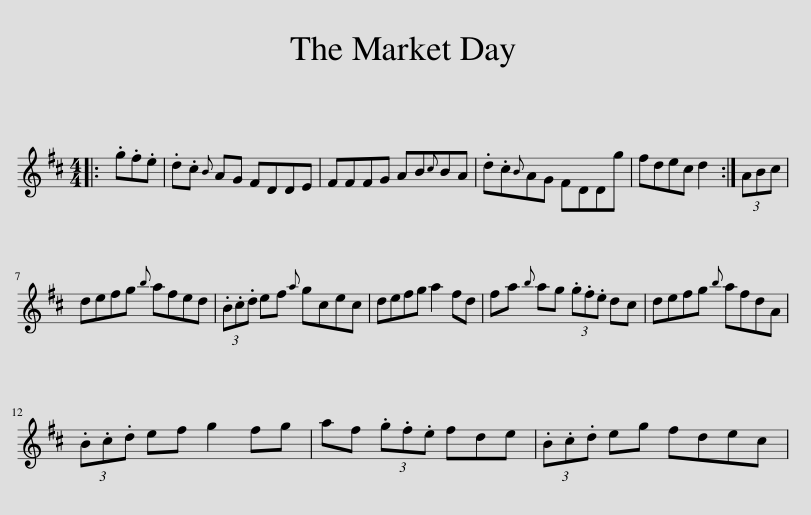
X:1
L:1/8
M:4/4
I:linebreak $
K:D
V:1 treble
V:1
|: .g.f.e | .d.c{B} AG FDDE | FFFG AB{c}BA | .d.c{B}AG FDDg | fdec d2 :| %5
 (3ABc |$ defg{b} afed | (3.B.c.d ef{a} gcec | defg a2 fd | fa{b} ag (3.g.f.e dc | %10
 defg{b} afdA |$ (3.B.c.d ef g2 fg | af (3.g.f.e fde | (3.B.c.d eg fdec | %14
